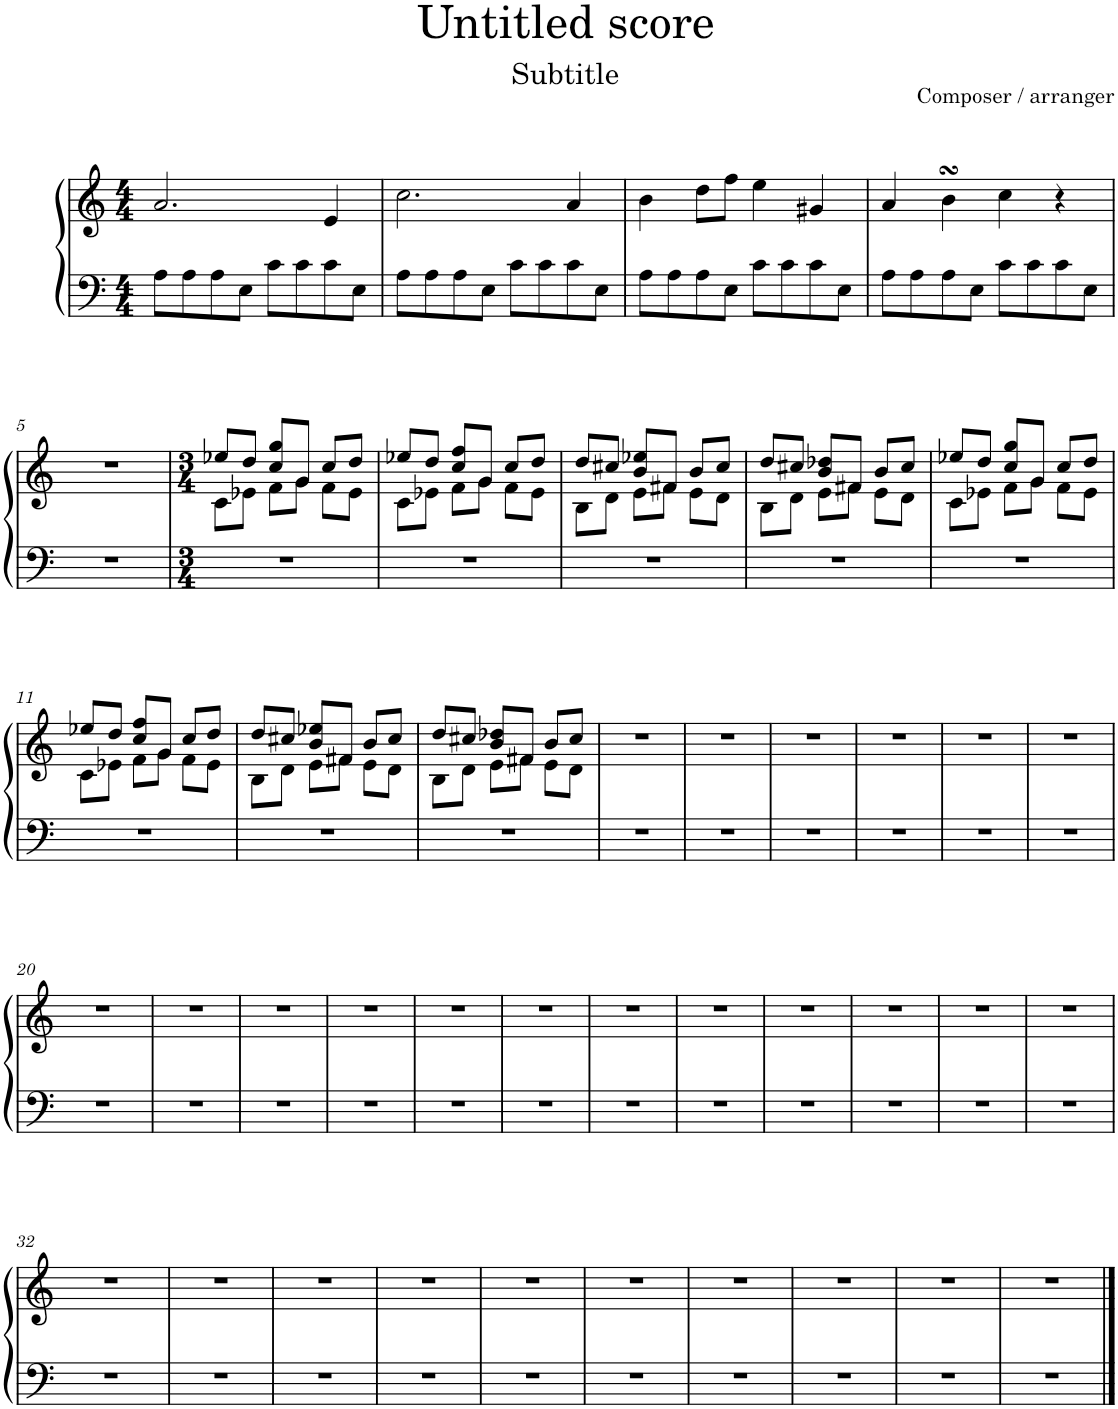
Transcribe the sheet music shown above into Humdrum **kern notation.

**kern	**kern
*part1	*part1
*staff2	*staff1
*I"Piano	*
*I'Pno.	*
*clefF4	*clefG2
*k[]	*k[]
*M4/4	*M4/4
=1	=1
8A\L	2.a/
8A\	.
8A\	.
8E\J	.
8c\L	.
8c\	.
8c\	4e/
8E\J	.
=2	=2
8A\L	2.cc\
8A\	.
8A\	.
8E\J	.
8c\L	.
8c\	.
8c\	4a/
8E\J	.
=3	=3
8A\L	4b\
8A\	.
8A\	8dd\L
8E\J	8ff\J
8c\L	4ee\
8c\	.
8c\	4g#X/
8E\J	.
=4	=4
8A\L	4a/
8A\	.
8A\	4bsSsS\
8E\J	.
8c\L	4cc\
8c\	.
8c\	4r
8E\J	.
!!LO:LB:g=z
=5	=5
1r	1r
=6	=6
*M3/4	*M3/4
*	*^
2.r	8ee-X/L	8c\L
.	8dd/J	8e-X\J
.	8cc/ 8gg/L	8f\L
.	8g/J	8g\J
.	8cc/L	8f\L
.	8dd/J	8e-\J
=7	=7	=7
2.r	8ee-X/L	8c\L
.	8dd/J	8e-X\J
.	8cc/ 8ff/L	8f\L
.	8g/J	8g\J
.	8cc/L	8f\L
.	8dd/J	8e-\J
=8	=8	=8
2.r	8dd/L	8B\L
.	8cc#X/J	8d\J
.	8b/ 8ee-X/L	8e\L
.	8f#X/J	8f#\J
.	8b/L	8e\L
.	8cc#/J	8d\J
=9	=9	=9
2.r	8dd/L	8B\L
.	8cc#X/J	8d\J
.	8b/ 8dd-X/L	8e\L
.	8f#X/J	8f#\J
.	8b/L	8e\L
.	8cc#/J	8d\J
=10	=10	=10
2.r	8ee-X/L	8c\L
.	8dd/J	8e-X\J
.	8cc/ 8gg/L	8f\L
.	8g/J	8g\J
.	8cc/L	8f\L
.	8dd/J	8e-\J
!!LO:LB:g=z	!!
=11	=11	=11
2.r	8ee-X/L	8c\L
.	8dd/J	8e-X\J
.	8cc/ 8ff/L	8f\L
.	8g/J	8g\J
.	8cc/L	8f\L
.	8dd/J	8e-\J
=12	=12	=12
2.r	8dd/L	8B\L
.	8cc#X/J	8d\J
.	8b/ 8ee-X/L	8e\L
.	8f#X/J	8f#\J
.	8b/L	8e\L
.	8cc#/J	8d\J
=13	=13	=13
2.r	8dd/L	8B\L
.	8cc#X/J	8d\J
.	8b/ 8dd-X/L	8e\L
.	8f#X/J	8f#\J
.	8b/L	8e\L
.	8cc#/J	8d\J
*	*v	*v
=14	=14
2.r	2.r
=15	=15
2.r	2.r
=16	=16
2.r	2.r
=17	=17
2.r	2.r
=18	=18
2.r	2.r
=19	=19
2.r	2.r
!!LO:LB:g=z
=20	=20
2.r	2.r
=21	=21
2.r	2.r
=22	=22
2.r	2.r
=23	=23
2.r	2.r
=24	=24
2.r	2.r
=25	=25
2.r	2.r
=26	=26
2.r	2.r
=27	=27
2.r	2.r
=28	=28
2.r	2.r
=29	=29
2.r	2.r
=30	=30
2.r	2.r
=31	=31
2.r	2.r
!!LO:LB:g=z
=32	=32
2.r	2.r
=33	=33
2.r	2.r
=34	=34
2.r	2.r
=35	=35
2.r	2.r
=36	=36
2.r	2.r
=37	=37
2.r	2.r
=38	=38
2.r	2.r
=39	=39
2.r	2.r
=40	=40
2.r	2.r
=41	=41
2.r	2.r
==	==
*-	*-
